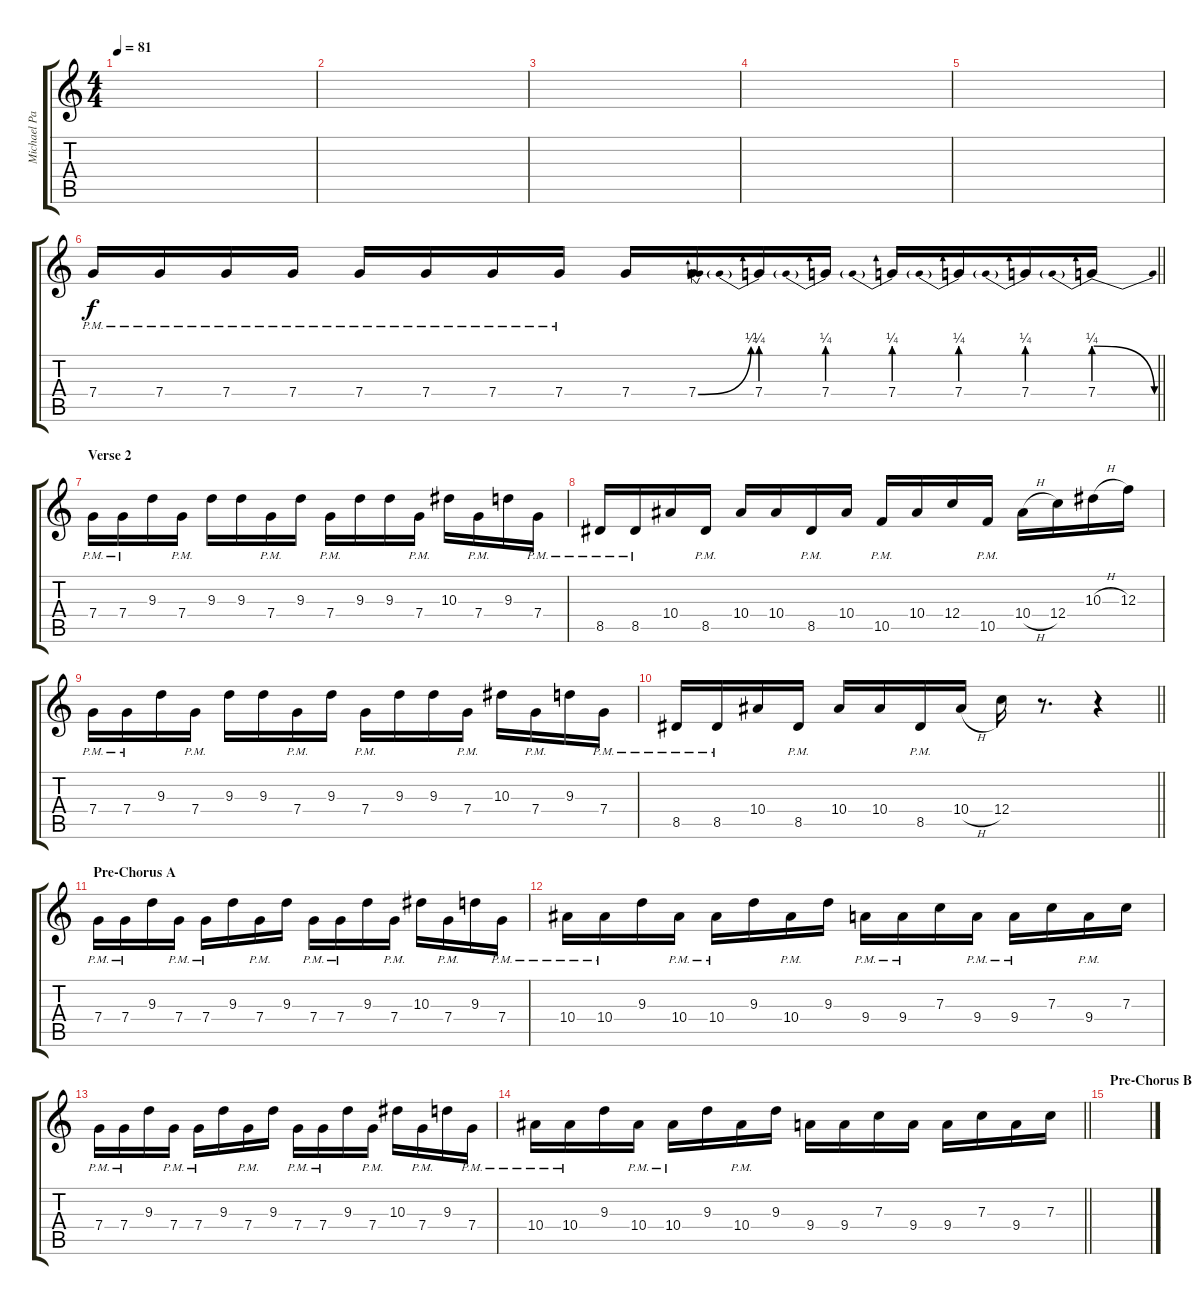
\track ("Michael Paget" "Michael Pa") {instrument electricguitarclean}
\staff {score tabs}
\tuning (D4 A3 F3 C3 G2 C2) {hide}
\ts (4 4)
\tempo 81
\clef g2
\ks c
|
|
|
|
|
\barLineRight lightlight
7.4{pm}.16 7.4{pm}.16 7.4{pm}.16 7.4{pm}.16 7.4{pm}.16 7.4{pm}.16 7.4{pm}.16 7.4{pm}.16 7.4.16 7.4{be (bend 0 0 60 1)}.16 7.4{be (prebend 0 1 60 1)}.16 7.4{be (prebend 0 1 60 1)}.16 7.4{be (prebend 0 1 60 1)}.16 7.4{be (prebend 0 1 60 1)}.16 7.4{be (prebend 0 1 60 1)}.16 7.4{be (prebendrelease 0 1 60 0)}.16 |
\section ("" "Verse 2")
7.4{pm}.16 7.4{pm}.16 9.3.16 7.4{pm}.16 9.3.16 9.3.16 7.4{pm}.16 9.3.16 7.4{pm}.16 9.3.16 9.3.16 7.4{pm}.16 10.3.16 7.4{pm}.16 9.3.16 7.4{pm}.16 |
8.5{pm}.16 8.5{pm}.16 10.4.16 8.5{pm}.16 10.4.16 10.4.16 8.5{pm}.16 10.4.16 10.5{pm}.16 10.4.16 12.4.16 10.5{pm}.16 10.4{h}.16 12.4.16 10.3{h}.16 12.3.16 |
7.4{pm}.16 7.4{pm}.16 9.3.16 7.4{pm}.16 9.3.16 9.3.16 7.4{pm}.16 9.3.16 7.4{pm}.16 9.3.16 9.3.16 7.4{pm}.16 10.3.16 7.4{pm}.16 9.3.16 7.4{pm}.16 |
\barLineRight lightlight
8.5{pm}.16 8.5{pm}.16 10.4.16 8.5{pm}.16 10.4.16 10.4.16 8.5{pm}.16 10.4{h}.16 12.4.16 r.8{d} r.4 |
\section ("" "Pre-Chorus A")
7.4{pm}.16 7.4{pm}.16 9.3.16 7.4{pm}.16 7.4{pm}.16 9.3.16 7.4{pm}.16 9.3.16 7.4{pm}.16 7.4{pm}.16 9.3.16 7.4{pm}.16 10.3.16 7.4{pm}.16 9.3.16 7.4{pm}.16 |
10.4{pm}.16 10.4{pm}.16 9.3.16 10.4{pm}.16 10.4{pm}.16 9.3.16 10.4{pm}.16 9.3.16 9.4{pm}.16 9.4{pm}.16 7.3.16 9.4{pm}.16 9.4{pm}.16 7.3.16 9.4{pm}.16 7.3.16 |
7.4{pm}.16 7.4{pm}.16 9.3.16 7.4{pm}.16 7.4{pm}.16 9.3.16 7.4{pm}.16 9.3.16 7.4{pm}.16 7.4{pm}.16 9.3.16 7.4{pm}.16 10.3.16 7.4{pm}.16 9.3.16 7.4{pm}.16 |
\barLineRight lightlight
10.4{pm}.16 10.4{pm}.16 9.3.16 10.4{pm}.16 10.4{pm}.16 9.3.16 10.4{pm}.16 9.3.16 9.4.16 9.4.16 7.3.16 9.4.16 9.4.16 7.3.16 9.4.16 7.3.16 |
\section ("" "Pre-Chorus B")
